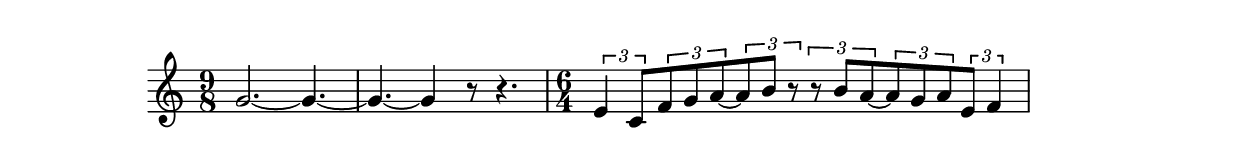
\version "2.19.21"

\header {
texidoc = "
Note head completion may be broken into sub-bar units by setting the
@code{completionUnit} property.
"
}

\layout {
  \context {
    \Voice
    \remove "Note_heads_engraver"
    \consists "Completion_heads_engraver"
    \remove "Rest_engraver"
    \consists "Completion_rest_engraver"
  }
}

\context Staff \relative {
  \time 9/8
  \set completionUnit = #(ly:make-moment 3/8)
  g'1.. r2
  \time 6/4
  \set completionUnit = #(ly:make-moment 1/4)
  \tupletSpan 4
  \tuplet 3/2 { e4 c8 f g a4 b8 r4 b8 a4 g8 a e f4 }
}
